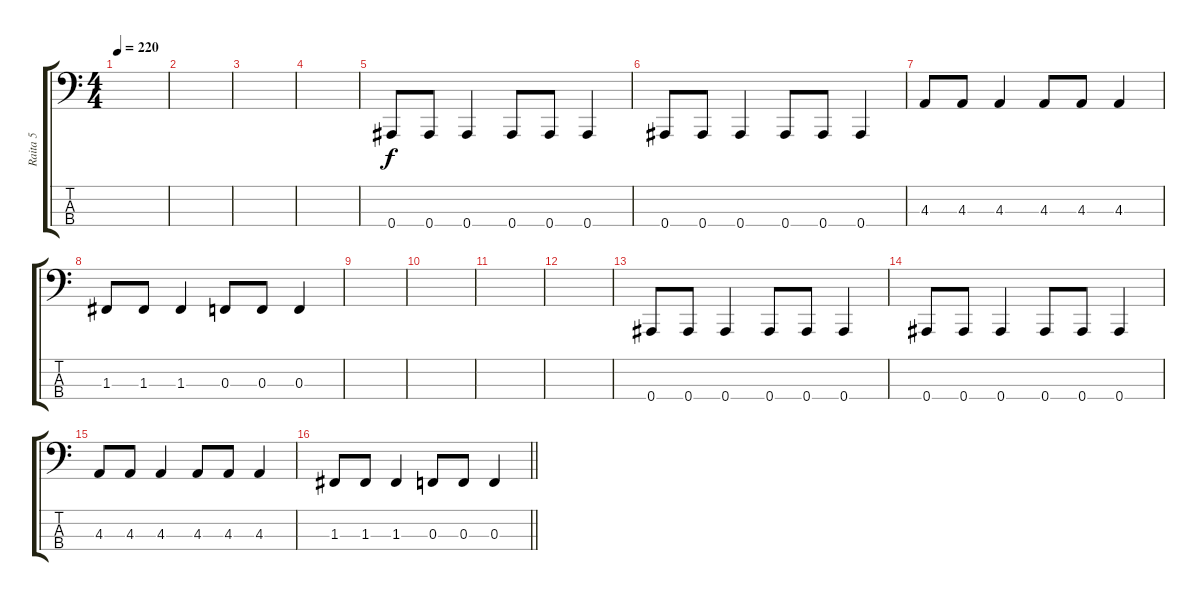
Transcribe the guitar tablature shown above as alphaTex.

\track ("Raita 5" "Raita 5") {instrument slapbass1}
\staff {score tabs}
\tuning (Eb2 Bb1 F1 Bb0) {hide}
\ts (4 4)
\section ("" "")
\tempo 220
\clef f4
\ks c
|
|
|
|
0.4.8 0.4.8 0.4.4 0.4.8 0.4.8 0.4.4 |
0.4.8 0.4.8 0.4.4 0.4.8 0.4.8 0.4.4 |
4.3.8 4.3.8 4.3.4 4.3.8 4.3.8 4.3.4 |
1.3.8 1.3.8 1.3.4 0.3.8 0.3.8 0.3.4 |
|
|
|
|
0.4.8 0.4.8 0.4.4 0.4.8 0.4.8 0.4.4 |
0.4.8 0.4.8 0.4.4 0.4.8 0.4.8 0.4.4 |
4.3.8 4.3.8 4.3.4 4.3.8 4.3.8 4.3.4 |
\barLineRight lightlight
1.3.8 1.3.8 1.3.4 0.3.8 0.3.8 0.3.4
